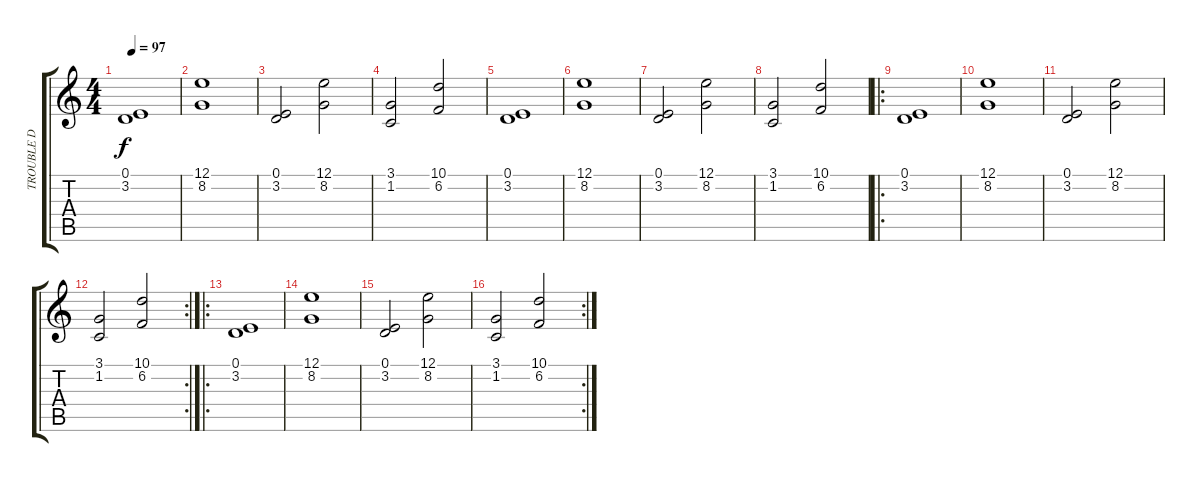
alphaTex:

\track ("TROUBLE D" "TROUBLE D") {instrument stringensemble2}
\staff {score tabs}
\tuning (E4 B3 G3 D3 A2 E2) {hide}
\ts (4 4)
\tempo 97
\clef g2
\ks c
(0.1 3.2).1{dy f} |
(12.1 8.2).1 |
(0.1 3.2).2 (12.1 8.2).2 |
(3.1 1.2).2 (10.1 6.2).2 |
(0.1 3.2).1 |
(12.1 8.2).1 |
(0.1 3.2).2 (12.1 8.2).2 |
(3.1 1.2).2 (10.1 6.2).2 |
\ro
(0.1 3.2).1 |
(12.1 8.2).1 |
(0.1 3.2).2 (12.1 8.2).2 |
\rc 2
(3.1 1.2).2 (10.1 6.2).2 |
\ro
(0.1 3.2).1 |
(12.1 8.2).1 |
(0.1 3.2).2 (12.1 8.2).2 |
\rc 2
(3.1 1.2).2 (10.1 6.2).2
